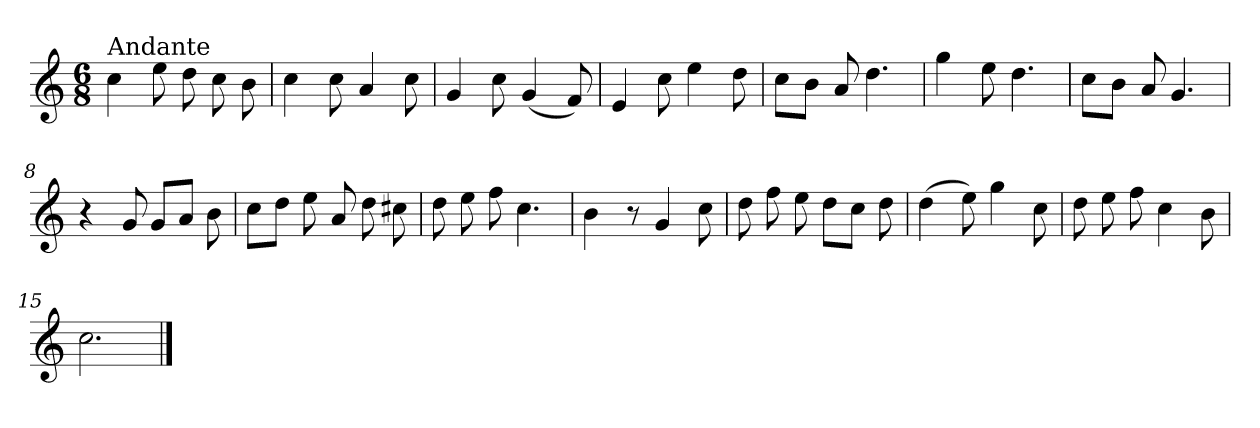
**kern
*part1
*staff1
*clefG2
*k[]
*C:
*M6/8
=1
!LO:TX:a:t=Andante
4cc\
8ee\
8dd\
8cc\
8b\
=2
4cc\
8cc\
4a/
8cc\
=3
4g/
8cc\
(<4g/
8f/)
=4
4e/
8cc\
4ee\
8dd\
=5
8cc\L
8b\J
8a/
4.dd\
=6
4gg\
8ee\
4.dd\
=7
8cc\L
8b\J
8a/
4.g/
!!LO:LB:g=z
=8
4r
8g/
8g/L
8a/J
8b\
=9
8cc\L
8dd\J
8ee\
8a/
8dd\
8cc#X\
=10
8dd\
8ee\
8ff\
4.cc\
=11
4b\
8r
4g/
8cc\
=12
8dd\
8ff\
8ee\
8dd\L
8cc\J
8dd\
=13
(>4dd\
8ee\)
4gg\
8cc\
=14
8dd\
8ee\
8ff\
4cc\
8b\
!!LO:LB:g=z
=15
2.cc\
==
*-
